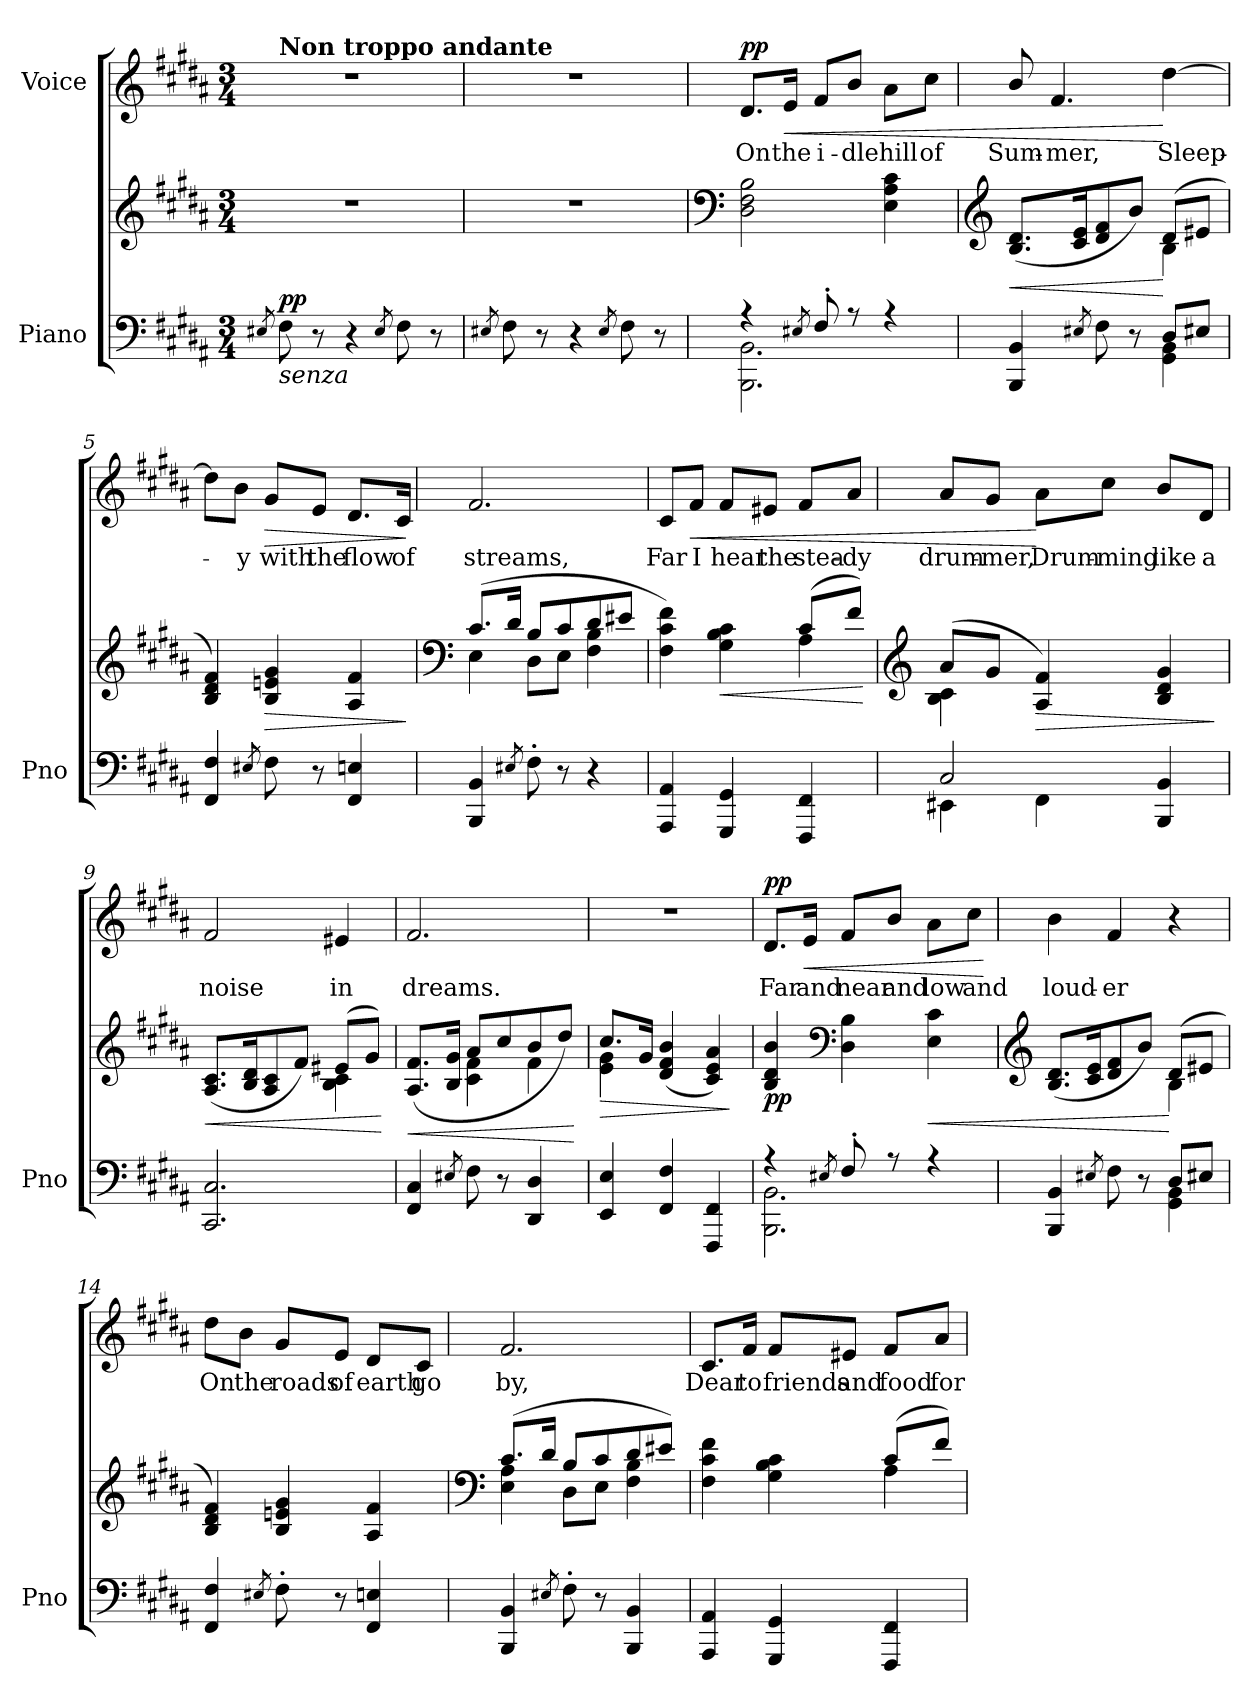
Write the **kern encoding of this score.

**kern	**kern	**dynam	**kern	**text	**dynam
*part2	*part2	*part2	*part1	*part1	*part1
*staff3	*staff2	*staff2/3	*staff1	*staff1	*staff1
*I"Piano	*	*	*I"Voice	*	*
*I'Pno	*	*	*	*	*
*clefF4	*clefG2	*	*clefG2	*	*
*k[f#c#g#d#a#]	*k[f#c#g#d#a#]	*	*k[f#c#g#d#a#]	*	*
*M3/4	*M3/4	*	*M3/4	*	*
=1	=1	=1	=1	=1	=1
8qE#X/	.	.	.	.	.
!	!	!	!LO:TX:a:B:t=Non troppo andante	!	!
!LO:TX:b:i:t=senza	!	!	!	!	!
!	!	!LO:DY:a=2	!	!	!
8F#\	2.r	pp	2.r	.	.
8r	.	.	.	.	.
4r	.	.	.	.	.
8qE#/	.	.	.	.	.
8F#\	.	.	.	.	.
8r	.	.	.	.	.
=2	=2	=2	=2	=2	=2
8qE#X/	.	.	.	.	.
8F#\	2.r	.	2.r	.	.
8r	.	.	.	.	.
4r	.	.	.	.	.
8qE#/	.	.	.	.	.
8F#\	.	.	.	.	.
8r	.	.	.	.	.
=3	=3	=3	=3	=3	=3
*	*clefF4	*	*	*	*
*^	*	*	*	*	*
!	!	!	!	!	!	!LO:DY:a
4r	2.BBB\ 2.BB\	2D#\ 2F#\ 2B\	.	8.d#/L	On	pp
!	!	!	!	!	!	!LO:HP:b
.	.	.	.	16e/Jk	the	<
8qE#X/	.	.	.	.	.	.
8F#'/	.	.	.	8f#/L	i-	.
8r	.	.	.	8b/J	-dle	.
4r	.	4E\ 4A#\ 4c#\	.	8a#\L	hill	.
.	.	.	.	8cc#\J	of	.
=4	=4	=4	=4	=4	=4	=4
*	*	*clefG2	*	*	*	*
!	!	!	!LO:HP:b	!	!	!
*	*	*^	*	*	*	*
4BBB/ 4BB/	2ryy	(8.B/ 8.d#/L	2ryy	<	8b/	Sum-	.
.	.	.	.	.	4.f#/	-mer,	.
.	.	16c#/ 16e/K	.	.	.	.	.
8qE#X/	.	.	.	.	.	.	.
8F#\	.	8d#/ 8f#/	.	.	.	.	.
8r	.	8b/J)	.	.	.	.	.
8D#/L	4GG#\ 4BB\	(8d#/L	4B\	[	[4dd#\	Sleep-	[
8E#X/J	.	8e#X/J	.	.	.	.	.
*v	*v	*	*	*	*	*	*
*	*v	*v	*	*	*	*
=5	=5	=5	=5	=5	=5
4FF#/ 4F#/	4B/ 4d#/ 4f#/)	.	8dd#\L]	.	.
.	.	.	8b\J	-y	.
8qE#X/	.	.	.	.	.
!	!	!LO:HP:b	!	!	!LO:HP:b
8F#\	4B/ 4en/ 4g#/	>	8g#/L	with	>
8r	.	.	8e/J	the	.
4FF#/ 4En/	4A#/ 4f#/	.	8.d#/L	flow	.
.	.	.	16c#/Jk	of	.
.	.	]	.	.	]
=6	=6	=6	=6	=6	=6
*	*clefF4	*	*	*	*
*	*^	*	*	*	*
4BBB/ 4BB/	(8.c#/L	4E\	.	2.f#/	streams,	.
.	16d#/Jk	.	.	.	.	.
8qE#X/	.	.	.	.	.	.
8F#'\	8B/L	8D#\L	.	.	.	.
8r	8c#/	8E\J	.	.	.	.
4r	8d#/	4F#\ 4B\	.	.	.	.
.	8e#X/J	.	.	.	.	.
=7	=7	=7	=7	=7	=7	=7
4AAA#/ 4AA#/	4F#\ 4c#\ 4f#\)	2ryy	.	8c#/L	Far	.
!	!	!	!	!	!	!LO:HP:b
.	.	.	.	8f#/J	I	<
!	!	!	!LO:HP:b	!	!	!
4GGG#/ 4GG#/	4G#\ 4B\ 4c#\	.	<	8f#/L	hear	.
.	.	.	.	8e#X/J	the	.
4FFF#/ 4FF#/	(8c#/L	4A#\	.	8f#/L	stea-	.
.	8f#/J)	.	.	8a#/J	-dy	.
*	*v	*v	*	*	*	*
.	.	[	.	.	.
=8	=8	=8	=8	=8	=8
*	*clefG2	*	*	*	*
*^	*^	*	*	*	*
2C#/	4EE#X\	(8a#/L	4B\ 4c#\	.	8a#/L	drum-	.
.	.	8g#/J	.	.	8g#/J	-mer,	.
!	!	!	!	!LO:HP:b	!	!	!
.	4FF#\	4A#/ 4f#/)	2ryy	>	8a#\L	Drum-	[
.	.	.	.	.	8cc#\J	-ming	.
4BBB/ 4BB/	4ryy	4B/ 4d#/ 4g#/	.	.	8b/L	like	.
.	.	.	.	.	8d#/J	a	.
*v	*v	*	*	*	*	*	*
*	*v	*v	*	*	*	*
.	.	]	.	.	.
=9	=9	=9	=9	=9	=9
!	!	!LO:HP:b	!	!	!
*	*^	*	*	*	*
2.CC#/ 2.C#/	(8.A#/ 8.c#/L	2ryy	<	2f#/	noise	.
.	16B/ 16d#/K	.	.	.	.	.
.	8A#/ 8c#/	.	.	.	.	.
.	8f#/J)	.	.	.	.	.
.	(8e#X/L	4B\ 4c#\	.	4e#X/	in	.
.	8g#/J)	.	.	.	.	.
*	*v	*v	*	*	*	*
.	.	[	.	.	.
=10	=10	=10	=10	=10	=10
!	!	!LO:HP:b	!	!	!
*	*^	*	*	*	*
4FF#/ 4C#/	(8.A#/ 8.f#/L	4ryy	<	2.f#/	dreams.	.
.	16B/ 16g#/Jk	.	.	.	.	.
8qE#X/	.	.	.	.	.	.
8F#\	8a#/L	4c#\ 4f#\	.	.	.	.
8r	8cc#/	.	.	.	.	.
4DD#/ 4D#/	8b/	4f#\	.	.	.	.
.	8dd#/J)	.	.	.	.	.
*	*v	*v	*	*	*	*
.	.	[	.	.	.
=11	=11	=11	=11	=11	=11
!	!	!LO:HP:b	!	!	!
*	*^	*	*	*	*
4EE/ 4E/	8.cc#/L	4e\ 4g#\	>	2.r	.	.
.	16g#/Jk	.	.	.	.	.
4FF#/ 4F#/	(>4d#/ 4f#/ 4b/	2ryy	.	.	.	.
4FFF#/ 4FF#/	4c#/ 4e/ 4a#/)	.	.	.	.	.
*	*v	*v	*	*	*	*
.	.	]	.	.	.
=12	=12	=12	=12	=12	=12
*^	*	*	*	*	*
!	!	!	!LO:DY:b	!	!	!LO:DY:a
4r	2.BBB\ 2.BB\	4B/ 4d#/ 4b/	pp	8.d#/L	Far	pp
!	!	!	!	!	!	!LO:HP:b
.	.	.	.	16e/Jk	and	<
8qE#X/	.	.	.	.	.	.
*	*	*clefF4	*	*	*	*
8F#'/	.	4D#\ 4B\	.	8f#/L	near	.
8r	.	.	.	8b/J	and	.
!	!	!	!LO:HP:b	!	!	!
4r	.	4E\ 4c#\	<	8a#\L	low	.
.	.	.	.	8cc#\J	and	.
*v	*v	*	*	*	*	*
.	.	.	.	.	[
=13	=13	=13	=13	=13	=13
*	*clefG2	*	*	*	*
*^	*^	*	*	*	*
4BBB/ 4BB/	2ryy	(8.B/ 8.d#/L	2ryy	.	4b\	loud-	.
.	.	16c#/ 16e/K	.	.	.	.	.
8qE#X/	.	.	.	.	.	.	.
8F#\	.	8d#/ 8f#/	.	.	4f#/	-er	.
8r	.	8b/J)	.	.	.	.	.
8D#/L	4GG#\ 4BB\	(8d#/L	4B\	[	4r	.	.
8E#X/J	.	8e#X/J	.	.	.	.	.
*v	*v	*	*	*	*	*	*
*	*v	*v	*	*	*	*
=14	=14	=14	=14	=14	=14
4FF#/ 4F#/	4B/ 4d#/ 4f#/)	.	8dd#\L	On	.
.	.	.	8b\J	the	.
8qE#X/	.	.	.	.	.
8F#'\	4B/ 4en/ 4g#/	.	8g#/L	roads	.
8r	.	.	8e/J	of	.
4FF#/ 4En/	4A#/ 4f#/	.	8d#/L	earth	.
.	.	.	8c#/J	go	.
=15	=15	=15	=15	=15	=15
*	*clefF4	*	*	*	*
*	*^	*	*	*	*
4BBB/ 4BB/	(8.c#/L	4E\ 4A#\	.	2.f#/	by,	.
.	16d#/Jk	.	.	.	.	.
8qE#X/	.	.	.	.	.	.
8F#'\	8B/L	8D#\L	.	.	.	.
8r	8c#/	8E\J	.	.	.	.
4BBB/ 4BB/	8d#/	4F#\ 4B\	.	.	.	.
.	8e#X/J)	.	.	.	.	.
=16	=16	=16	=16	=16	=16	=16
4AAA#/ 4AA#/	4F#\ 4c#\ 4f#\	2ryy	.	8.c#/L	Dear	.
.	.	.	.	16f#/Jk	to	.
4GGG#/ 4GG#/	4G#\ 4B\ 4c#\	.	.	8f#/L	friends	.
.	.	.	.	8e#X/J	and	.
4FFF#/ 4FF#/	(8c#/L	4A#\	.	8f#/L	food	.
.	8f#/J)	.	.	8a#/J	for	.
*	*v	*v	*	*	*	*
=	=	=	=	=	=
*-	*-	*-	*-	*-	*-
